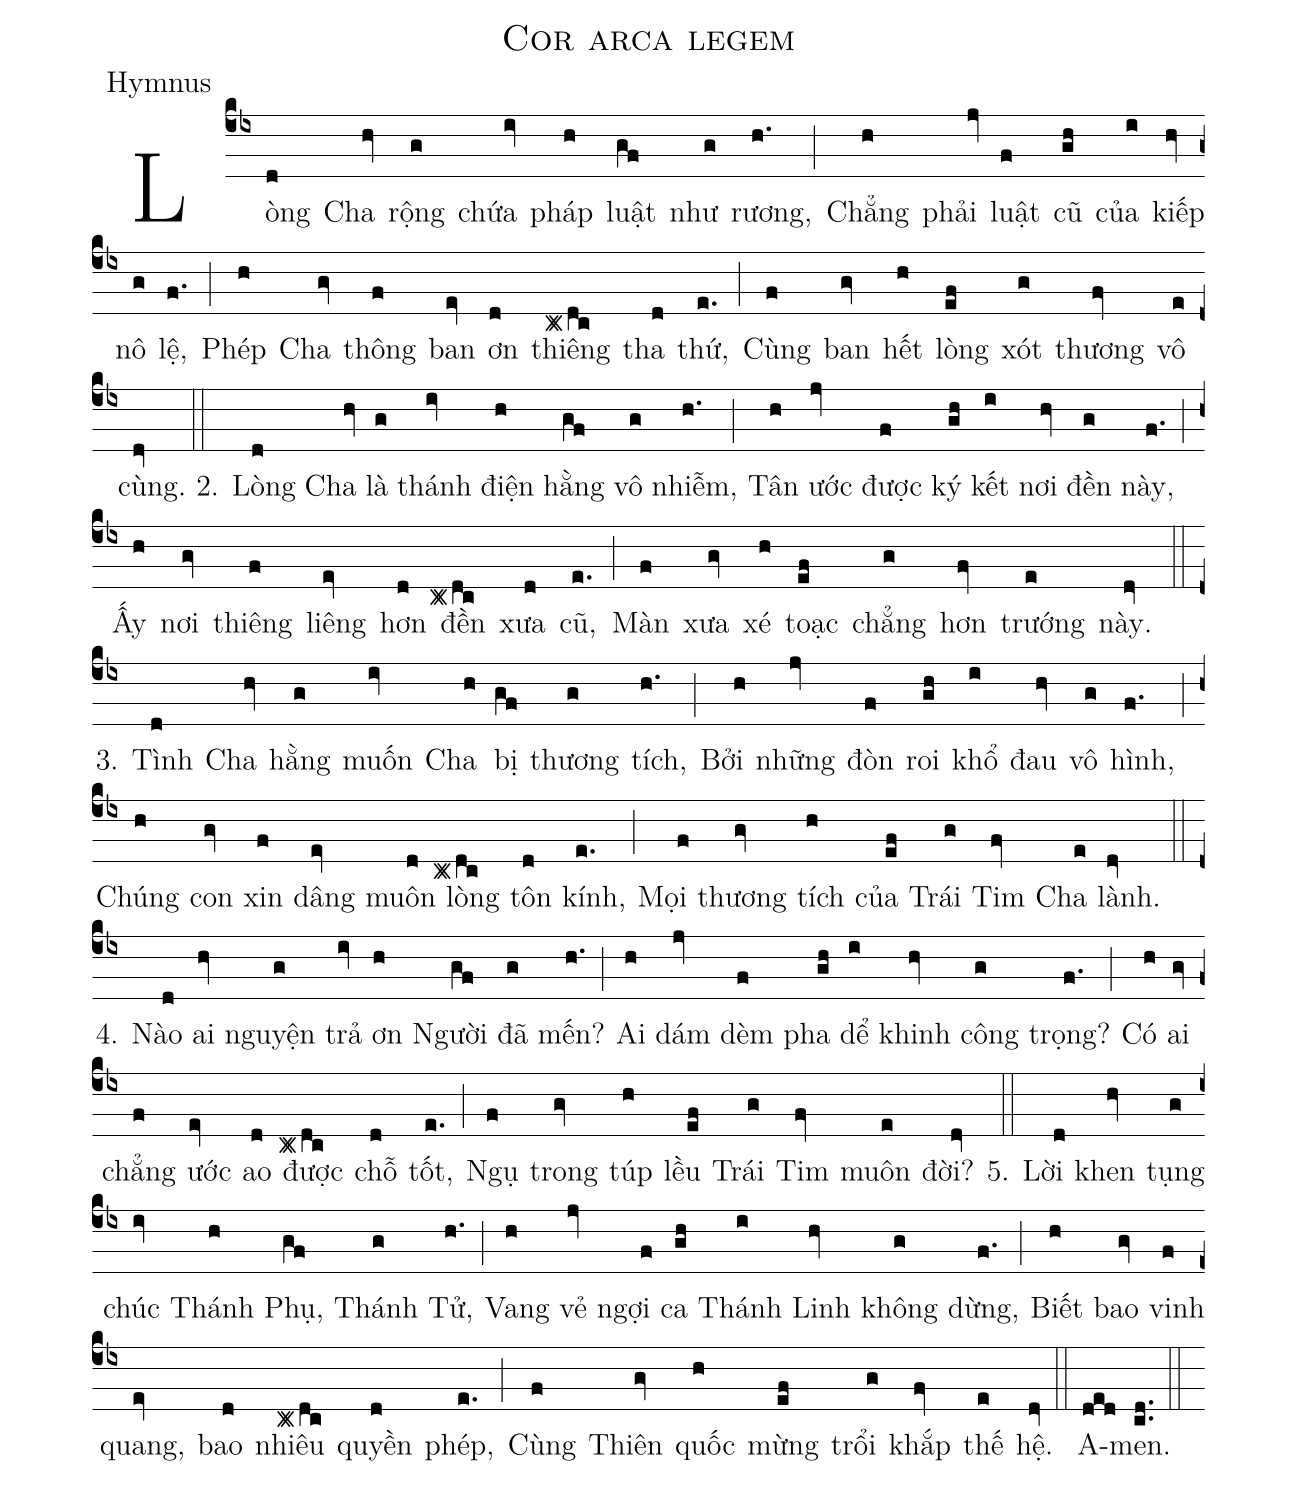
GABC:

name:Cor arca legem;
office-part:Hymnus;
%%
(cb4)Lòng(d) Cha(hv) rộng(g) chứa(iv) pháp(h) luật(gf) như(g) rương,(h.) (;)
Chẳng(h) phải(jv) luật(f) cũ(gh) của(i) kiếp(hv) nô(g) lệ,(f.) (;)
Phép(h) Cha(gv) thông(f) ban(ev) ơn(d) thiêng(c#dc) tha(d) thứ,(e.) (;)
Cùng(f) ban(gv) hết(h) lòng(ef) xót(g) thương(fv) vô(e) cùng.(dv) (::)

2. Lòng(d) Cha(hv) là(g) thánh(iv) điện(h) hằng(gf) vô(g) nhiễm,(h.) (;)
Tân(h) ước(jv) được(f) ký(gh) kết(i) nơi(hv) đền(g) này,(f.) (;)
Ấy(h) nơi(gv) thiêng(f) liêng(ev) hơn(d) đền(c#dc) xưa(d) cũ,(e.) (;)
Màn(f) xưa(gv) xé(h) toạc(ef) chẳng(g) hơn(fv) trướng(e) này.(dv) (::)

3. Tình(d) Cha(hv) hằng(g) muốn(iv) Cha(h) bị(gf) thương(g) tích,(h.) (;)
Bởi(h) những(jv) đòn(f) roi(gh) khổ(i) đau(hv) vô(g) hình,(f.) (;)
Chúng(h) con(gv) xin(f) dâng(ev) muôn(d) lòng(c#dc) tôn(d) kính,(e.) (;)
Mọi(f) thương(gv) tích(h) của(ef) Trái(g) Tim(fv) Cha(e) lành.(dv) (::)

4. Nào(d) ai(hv) nguyện(g) trả(iv) ơn(h) Người(gf) đã(g) mến?(h.) (;)
Ai(h) dám(jv) dèm(f) pha(gh) dể(i) khinh(hv) công(g) trọng?(f.) (;)
Có(h) ai(gv) chẳng(f) ước(ev) ao(d) được(c#dc) chỗ(d) tốt,(e.) (;)
Ngụ(f) trong(gv) túp(h) lều(ef) Trái(g) Tim(fv) muôn(e) đời?(dv) (::)

5. Lời(d) khen(hv) tụng(g) chúc(iv) Thánh(h) Phụ,(gf) Thánh(g) Tử,(h.) (;)
Vang(h) vẻ(jv) ngợi(f) ca(gh) Thánh(i) Linh(hv) không(g) dừng,(f.) (;)
Biết(h) bao(gv) vinh(f) quang,(ev) bao(d) nhiêu(c#dc) quyền(d) phép,(e.) (;)
Cùng(f) Thiên(gv) quốc(h) mừng(ef) trổi(g) khắp(fv) thế(e) hệ.(dv) (::)
 A-(ded)men.(c.d.) (::)
